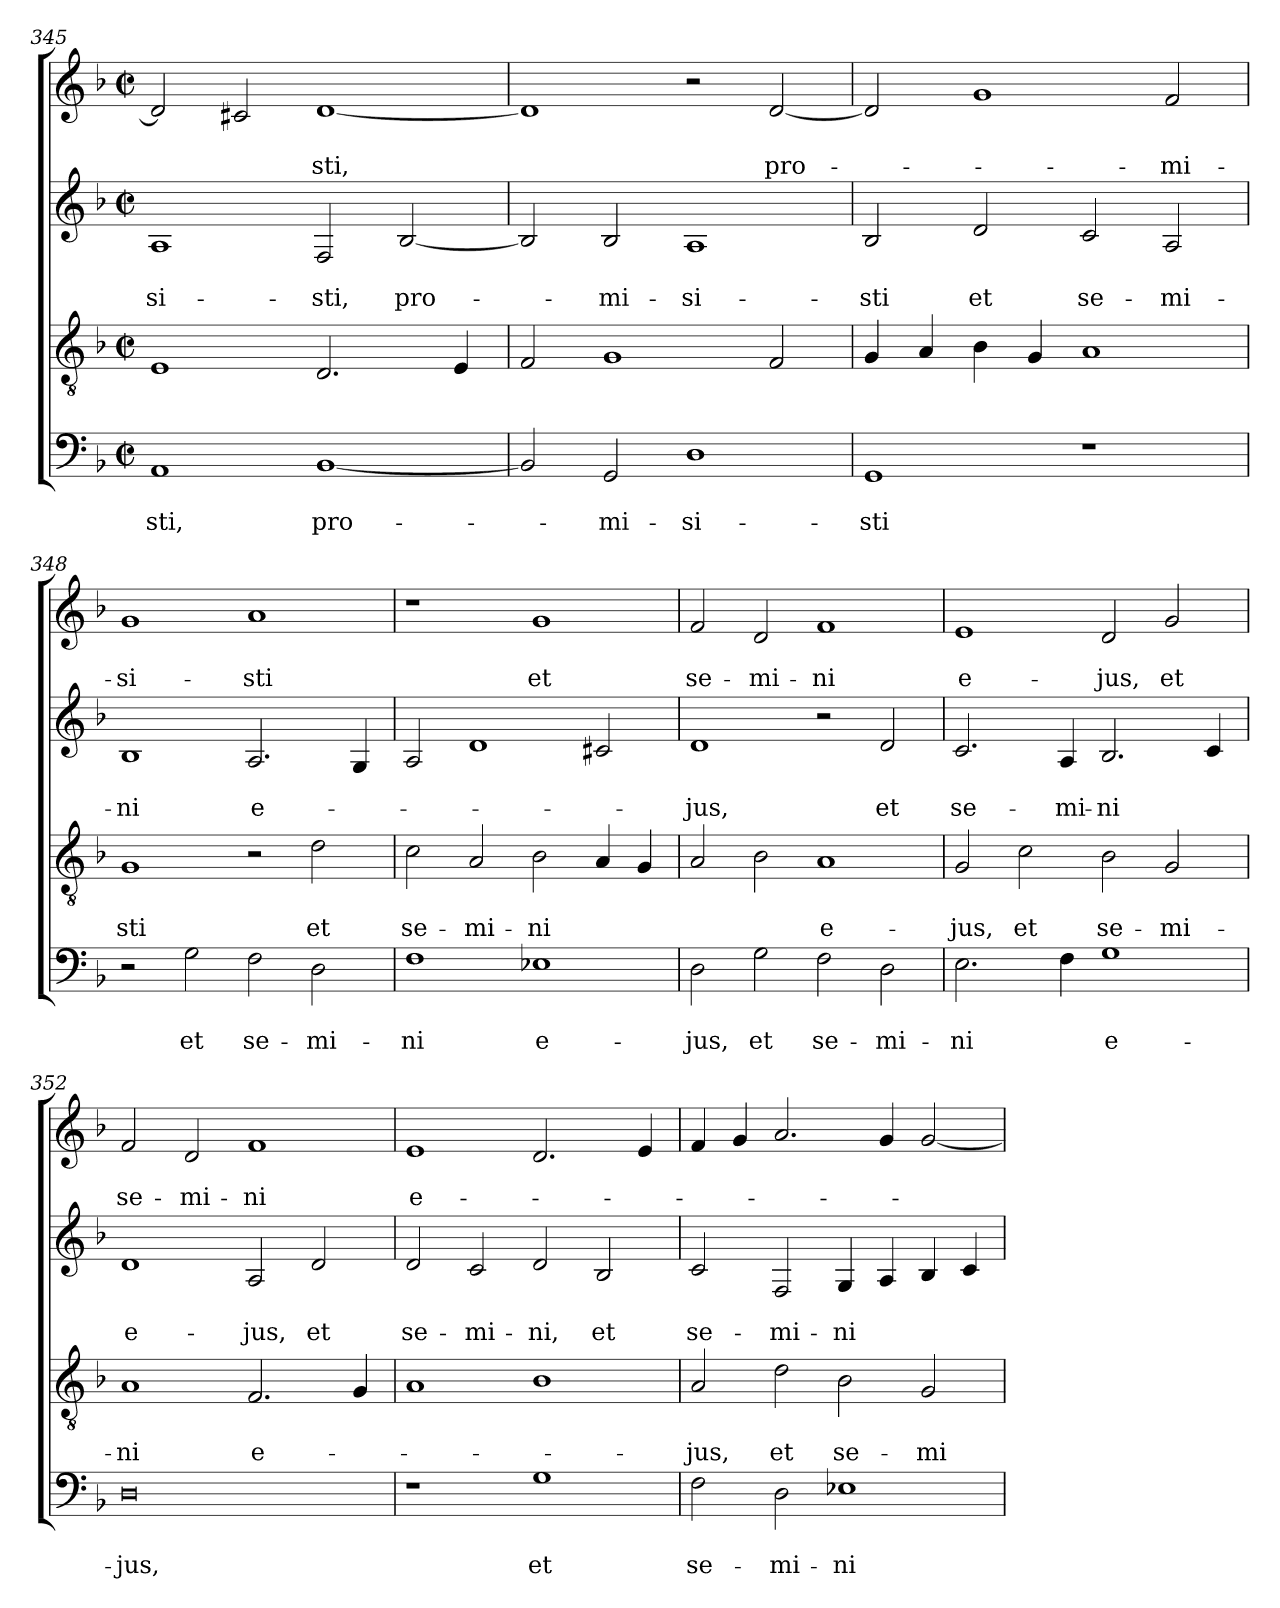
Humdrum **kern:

**kern	**text	**text	**kern	**text	**text	**kern	**text	**text	**kern	**text	**text
*part4	*part4	*part4	*part3	*part3	*part3	*part2	*part2	*part2	*part1	*part1	*part1
*staff4	*staff4	*staff4	*staff3	*staff3	*staff3	*staff2	*staff2	*staff2	*staff1	*staff1	*staff1
*clefF4	*	*	*clefGv2	*	*	*clefG2	*	*	*clefG2	*	*
*k[b-]	*	*	*k[b-]	*	*	*k[b-]	*	*	*k[b-]	*	*
*F:	*	*	*F:	*	*	*F:	*	*	*F:	*	*
*M2/2	*	*	*M2/2	*	*	*M2/2	*	*	*M2/2	*	*
*met(c|)	*	*	*met(c|)	*	*	*met(c|)	*	*	*met(c|)	*	*
=345	=345	=345	=345	=345	=345	=345	=345	=345	=345	=345	=345
!	!	!LO:LY:b	!	!	!	!	!	!LO:LY:b	!	!	!
1AA	.	-sti,	1E	.	.	1A	.	-si-	2d/]	.	.
.	.	.	.	.	.	.	.	.	2c#X/	.	.
!	!	!LO:LY:b	!	!	!	!	!	!LO:LY:b	!	!	!LO:LY:b
[1BB-	.	pro-	2.D/	.	.	2F/	.	-sti,	[1d	.	-sti,
!	!	!	!	!	!	!	!	!LO:LY:b	!	!	!
.	.	.	.	.	.	[2B-/	.	pro-	.	.	.
.	.	.	4E/	.	.	.	.	.	.	.	.
=346	=346	=346	=346	=346	=346	=346	=346	=346	=346	=346	=346
2BB-/]	.	.	2F/	.	.	2B-/]	.	.	1d]	.	.
!	!	!LO:LY:b	!	!	!	!	!	!LO:LY:b	!	!	!
2GG/	.	-mi-	1G	.	.	2B-/	.	-mi-	.	.	.
!	!	!LO:LY:b	!	!	!	!	!	!LO:LY:b	!	!	!
1D	.	-si-	.	.	.	1A	.	-si-	2r	.	.
!	!	!	!	!	!	!	!	!	!	!	!LO:LY:b
.	.	.	2F/	.	.	.	.	.	[2d/	.	pro-
=347	=347	=347	=347	=347	=347	=347	=347	=347	=347	=347	=347
!	!	!LO:LY:b	!	!	!	!	!	!LO:LY:b	!	!	!
1GG	.	-sti	4G/	.	.	2B-/	.	-sti	2d/]	.	.
.	.	.	4A/	.	.	.	.	.	.	.	.
!	!	!	!	!	!	!	!	!LO:LY:b	!	!	!
.	.	.	4B-\	.	.	2d/	.	et	1g	.	.
.	.	.	4G/	.	.	.	.	.	.	.	.
!	!	!	!	!	!	!	!	!LO:LY:b	!	!	!
1r	.	.	1A	.	.	2c/	.	se-	.	.	.
!	!	!	!	!	!	!	!	!LO:LY:b	!	!	!LO:LY:b
.	.	.	.	.	.	2A/	.	-mi-	2f/	.	-mi-
=348	=348	=348	=348	=348	=348	=348	=348	=348	=348	=348	=348
!	!	!	!	!	!LO:LY:b	!	!	!LO:LY:b	!	!	!LO:LY:b
2r	.	.	1G	.	-sti	1B-	.	-ni	1g	.	-si-
!	!	!LO:LY:b	!	!	!	!	!	!	!	!	!
2G\	.	et	.	.	.	.	.	.	.	.	.
!	!	!LO:LY:b	!	!	!	!	!	!LO:LY:b	!	!	!LO:LY:b
2F\	.	se-	2r	.	.	2.A/	.	e-	1a	.	-sti
!	!	!LO:LY:b	!	!	!LO:LY:b	!	!	!	!	!	!
2D\	.	-mi-	2d\	.	et	.	.	.	.	.	.
.	.	.	.	.	.	4G/	.	.	.	.	.
=349	=349	=349	=349	=349	=349	=349	=349	=349	=349	=349	=349
!	!	!LO:LY:b	!	!	!LO:LY:b	!	!	!	!	!	!
1F	.	-ni	2c\	.	se-	2A/	.	.	1r	.	.
!	!	!	!	!	!LO:LY:b	!	!	!	!	!	!
.	.	.	2A/	.	-mi-	1d	.	.	.	.	.
!	!	!LO:LY:b	!	!	!LO:LY:b	!	!	!	!	!	!LO:LY:b
1E-X	.	e-	2B-\	.	-ni	.	.	.	1g	.	et
.	.	.	4A/	.	.	2c#X/	.	.	.	.	.
.	.	.	4G/	.	.	.	.	.	.	.	.
!!LO:LB:g=z
=350	=350	=350	=350	=350	=350	=350	=350	=350	=350	=350	=350
!	!	!LO:LY:b	!	!	!	!	!	!LO:LY:b	!	!	!LO:LY:b
2D\	.	-jus,	2A/	.	.	1d	.	-jus,	2f/	.	se-
!	!	!LO:LY:b	!	!	!	!	!	!	!	!	!LO:LY:b
2G\	.	et	2B-\	.	.	.	.	.	2d/	.	-mi-
!	!	!LO:LY:b	!	!	!LO:LY:b	!	!	!	!	!	!LO:LY:b
2F\	.	se-	1A	.	e-	2r	.	.	1f	.	-ni
!	!	!LO:LY:b	!	!	!	!	!	!LO:LY:b	!	!	!
2D\	.	-mi-	.	.	.	2d/	.	et	.	.	.
=351	=351	=351	=351	=351	=351	=351	=351	=351	=351	=351	=351
!	!	!LO:LY:b	!	!	!LO:LY:b	!	!	!LO:LY:b	!	!	!LO:LY:b
2.E\	.	-ni	2G/	.	-jus,	2.c/	.	se-	1e	.	e-
!	!	!	!	!	!LO:LY:b	!	!	!	!	!	!
.	.	.	2c\	.	et	.	.	.	.	.	.
!	!	!	!	!	!	!	!	!LO:LY:b	!	!	!
4F\	.	.	.	.	.	4A/	.	-mi-	.	.	.
!	!	!LO:LY:b	!	!	!LO:LY:b	!	!	!LO:LY:b	!	!	!LO:LY:b
1G	.	e-	2B-\	.	se-	2.B-/	.	-ni	2d/	.	-jus,
!	!	!	!	!	!LO:LY:b	!	!	!	!	!	!LO:LY:b
.	.	.	2G/	.	-mi-	.	.	.	2g/	.	et
.	.	.	.	.	.	4c/	.	.	.	.	.
=352	=352	=352	=352	=352	=352	=352	=352	=352	=352	=352	=352
!	!	!LO:LY:b	!	!	!LO:LY:b	!	!	!LO:LY:b	!	!	!LO:LY:b
0D	.	-jus,	1A	.	-ni	1d	.	e-	2f/	.	se-
!	!	!	!	!	!	!	!	!	!	!	!LO:LY:b
.	.	.	.	.	.	.	.	.	2d/	.	-mi-
!	!	!	!	!	!LO:LY:b	!	!	!LO:LY:b	!	!	!LO:LY:b
.	.	.	2.F/	.	e-	2A/	.	-jus,	1f	.	-ni
!	!	!	!	!	!	!	!	!LO:LY:b	!	!	!
.	.	.	.	.	.	2d/	.	et	.	.	.
.	.	.	4G/	.	.	.	.	.	.	.	.
=353	=353	=353	=353	=353	=353	=353	=353	=353	=353	=353	=353
!	!	!	!	!	!	!	!	!LO:LY:b	!	!	!LO:LY:b
1r	.	.	1A	.	.	2d/	.	se-	1e	.	e-
!	!	!	!	!	!	!	!	!LO:LY:b	!	!	!
.	.	.	.	.	.	2c/	.	-mi-	.	.	.
!	!	!LO:LY:b	!	!	!	!	!	!LO:LY:b	!	!	!
1G	.	et	1B-	.	.	2d/	.	-ni,	2.d/	.	.
!	!	!	!	!	!	!	!	!LO:LY:b	!	!	!
.	.	.	.	.	.	2B-/	.	et	.	.	.
.	.	.	.	.	.	.	.	.	4e/	.	.
=354	=354	=354	=354	=354	=354	=354	=354	=354	=354	=354	=354
!	!	!LO:LY:b	!	!	!LO:LY:b	!	!	!LO:LY:b	!	!	!
2F\	.	se-	2A/	.	-jus,	2c/	.	se-	4f/	.	.
.	.	.	.	.	.	.	.	.	4g/	.	.
!	!	!LO:LY:b	!	!	!LO:LY:b	!	!	!LO:LY:b	!	!	!
2D\	.	-mi-	2d\	.	et	2F/	.	-mi-	2.a/	.	.
!	!	!LO:LY:b	!	!	!LO:LY:b	!	!	!LO:LY:b	!	!	!
1E-X	.	-ni	2B-\	.	se-	4G/	.	-ni	.	.	.
.	.	.	.	.	.	4A/	.	.	4g/	.	.
!	!	!	!	!	!LO:LY:b	!	!	!	!	!	!
.	.	.	2G/	.	-mi-	4B-/	.	.	[2g/	.	.
.	.	.	.	.	.	4c/	.	.	.	.	.
=	=	=	=	=	=	=	=	=	=	=	=
*-	*-	*-	*-	*-	*-	*-	*-	*-	*-	*-	*-
